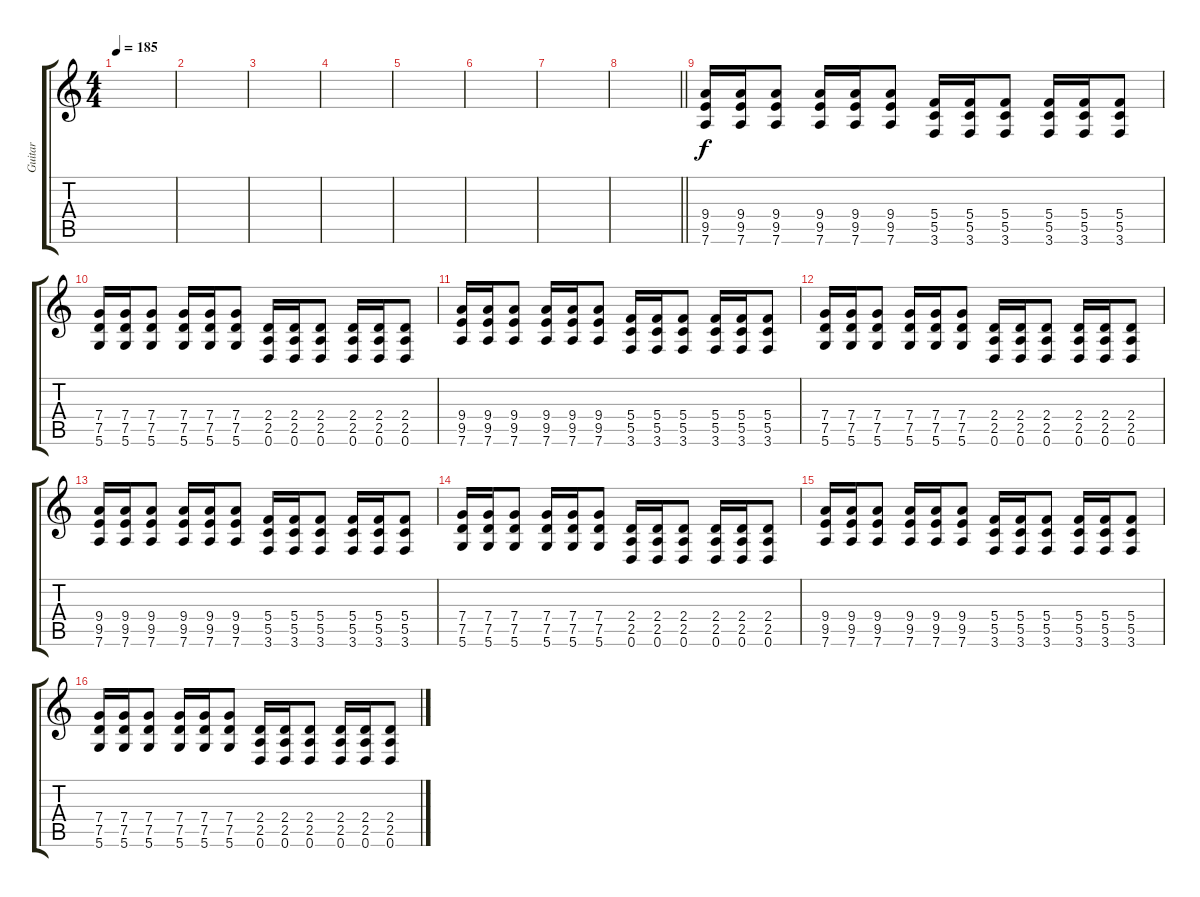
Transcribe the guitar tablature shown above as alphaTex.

\track ("Guitar" "Guitar") {instrument distortionguitar}
\staff {score tabs}
\tuning (D4 A3 F3 C3 G2 D2) {hide}
\ts (4 4)
\tempo 185
\clef g2
\ks c
|
|
|
|
|
|
|
\barLineRight lightlight
|
(9.4 9.5 7.6).16 (9.4 9.5 7.6).16 (9.4 9.5 7.6).8 (9.4 9.5 7.6).16 (9.4 9.5 7.6).16 (9.4 9.5 7.6).8 (5.4 5.5 3.6).16 (5.4 5.5 3.6).16 (5.4 5.5 3.6).8 (5.4 5.5 3.6).16 (5.4 5.5 3.6).16 (5.4 5.5 3.6).8 |
(7.4 7.5 5.6).16 (7.4 7.5 5.6).16 (7.4 7.5 5.6).8 (7.4 7.5 5.6).16 (7.4 7.5 5.6).16 (7.4 7.5 5.6).8 (2.4 2.5 0.6).16 (2.4 2.5 0.6).16 (2.4 2.5 0.6).8 (2.4 2.5 0.6).16 (2.4 2.5 0.6).16 (2.4 2.5 0.6).8 |
(9.4 9.5 7.6).16 (9.4 9.5 7.6).16 (9.4 9.5 7.6).8 (9.4 9.5 7.6).16 (9.4 9.5 7.6).16 (9.4 9.5 7.6).8 (5.4 5.5 3.6).16 (5.4 5.5 3.6).16 (5.4 5.5 3.6).8 (5.4 5.5 3.6).16 (5.4 5.5 3.6).16 (5.4 5.5 3.6).8 |
(7.4 7.5 5.6).16 (7.4 7.5 5.6).16 (7.4 7.5 5.6).8 (7.4 7.5 5.6).16 (7.4 7.5 5.6).16 (7.4 7.5 5.6).8 (2.4 2.5 0.6).16 (2.4 2.5 0.6).16 (2.4 2.5 0.6).8 (2.4 2.5 0.6).16 (2.4 2.5 0.6).16 (2.4 2.5 0.6).8 |
(9.4 9.5 7.6).16 (9.4 9.5 7.6).16 (9.4 9.5 7.6).8 (9.4 9.5 7.6).16 (9.4 9.5 7.6).16 (9.4 9.5 7.6).8 (5.4 5.5 3.6).16 (5.4 5.5 3.6).16 (5.4 5.5 3.6).8 (5.4 5.5 3.6).16 (5.4 5.5 3.6).16 (5.4 5.5 3.6).8 |
(7.4 7.5 5.6).16 (7.4 7.5 5.6).16 (7.4 7.5 5.6).8 (7.4 7.5 5.6).16 (7.4 7.5 5.6).16 (7.4 7.5 5.6).8 (2.4 2.5 0.6).16 (2.4 2.5 0.6).16 (2.4 2.5 0.6).8 (2.4 2.5 0.6).16 (2.4 2.5 0.6).16 (2.4 2.5 0.6).8 |
(9.4 9.5 7.6).16 (9.4 9.5 7.6).16 (9.4 9.5 7.6).8 (9.4 9.5 7.6).16 (9.4 9.5 7.6).16 (9.4 9.5 7.6).8 (5.4 5.5 3.6).16 (5.4 5.5 3.6).16 (5.4 5.5 3.6).8 (5.4 5.5 3.6).16 (5.4 5.5 3.6).16 (5.4 5.5 3.6).8 |
(7.4 7.5 5.6).16 (7.4 7.5 5.6).16 (7.4 7.5 5.6).8 (7.4 7.5 5.6).16 (7.4 7.5 5.6).16 (7.4 7.5 5.6).8 (2.4 2.5 0.6).16 (2.4 2.5 0.6).16 (2.4 2.5 0.6).8 (2.4 2.5 0.6).16 (2.4 2.5 0.6).16 (2.4 2.5 0.6).8
